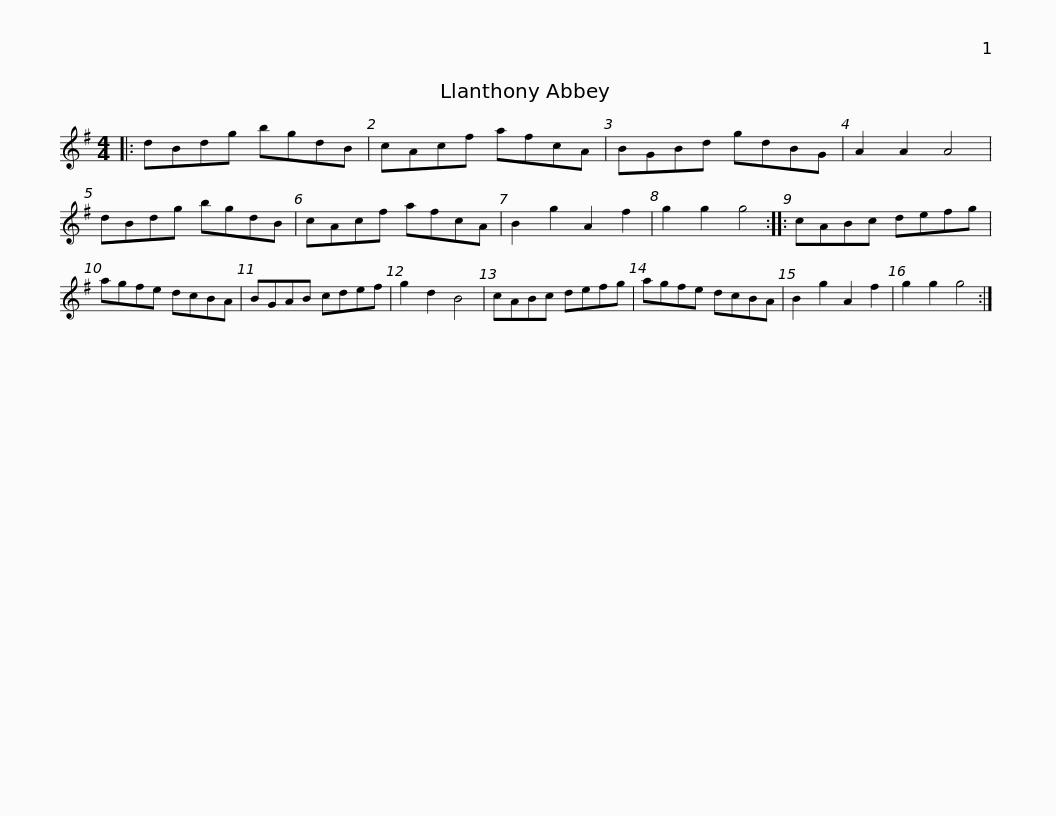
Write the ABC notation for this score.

X:1
L:1/8
M:4/4
I:linebreak $
K:G
V:1 treble
V:1
|: dBdg bgdB | cAcf afcA | BGBd gdBG | A2 A2 A4 | dBdg bgdB | %5
 cAcf afcA |$ B2 g2 A2 f2 | g2 g2 g4 :: cABc defg | agfe dcBA | %10
 BGAB cdef | g2 d2 B4 | cABc defg |$ agfe dcBA | B2 g2 A2 f2 | %15
 g2 g2 g4 :| %16
